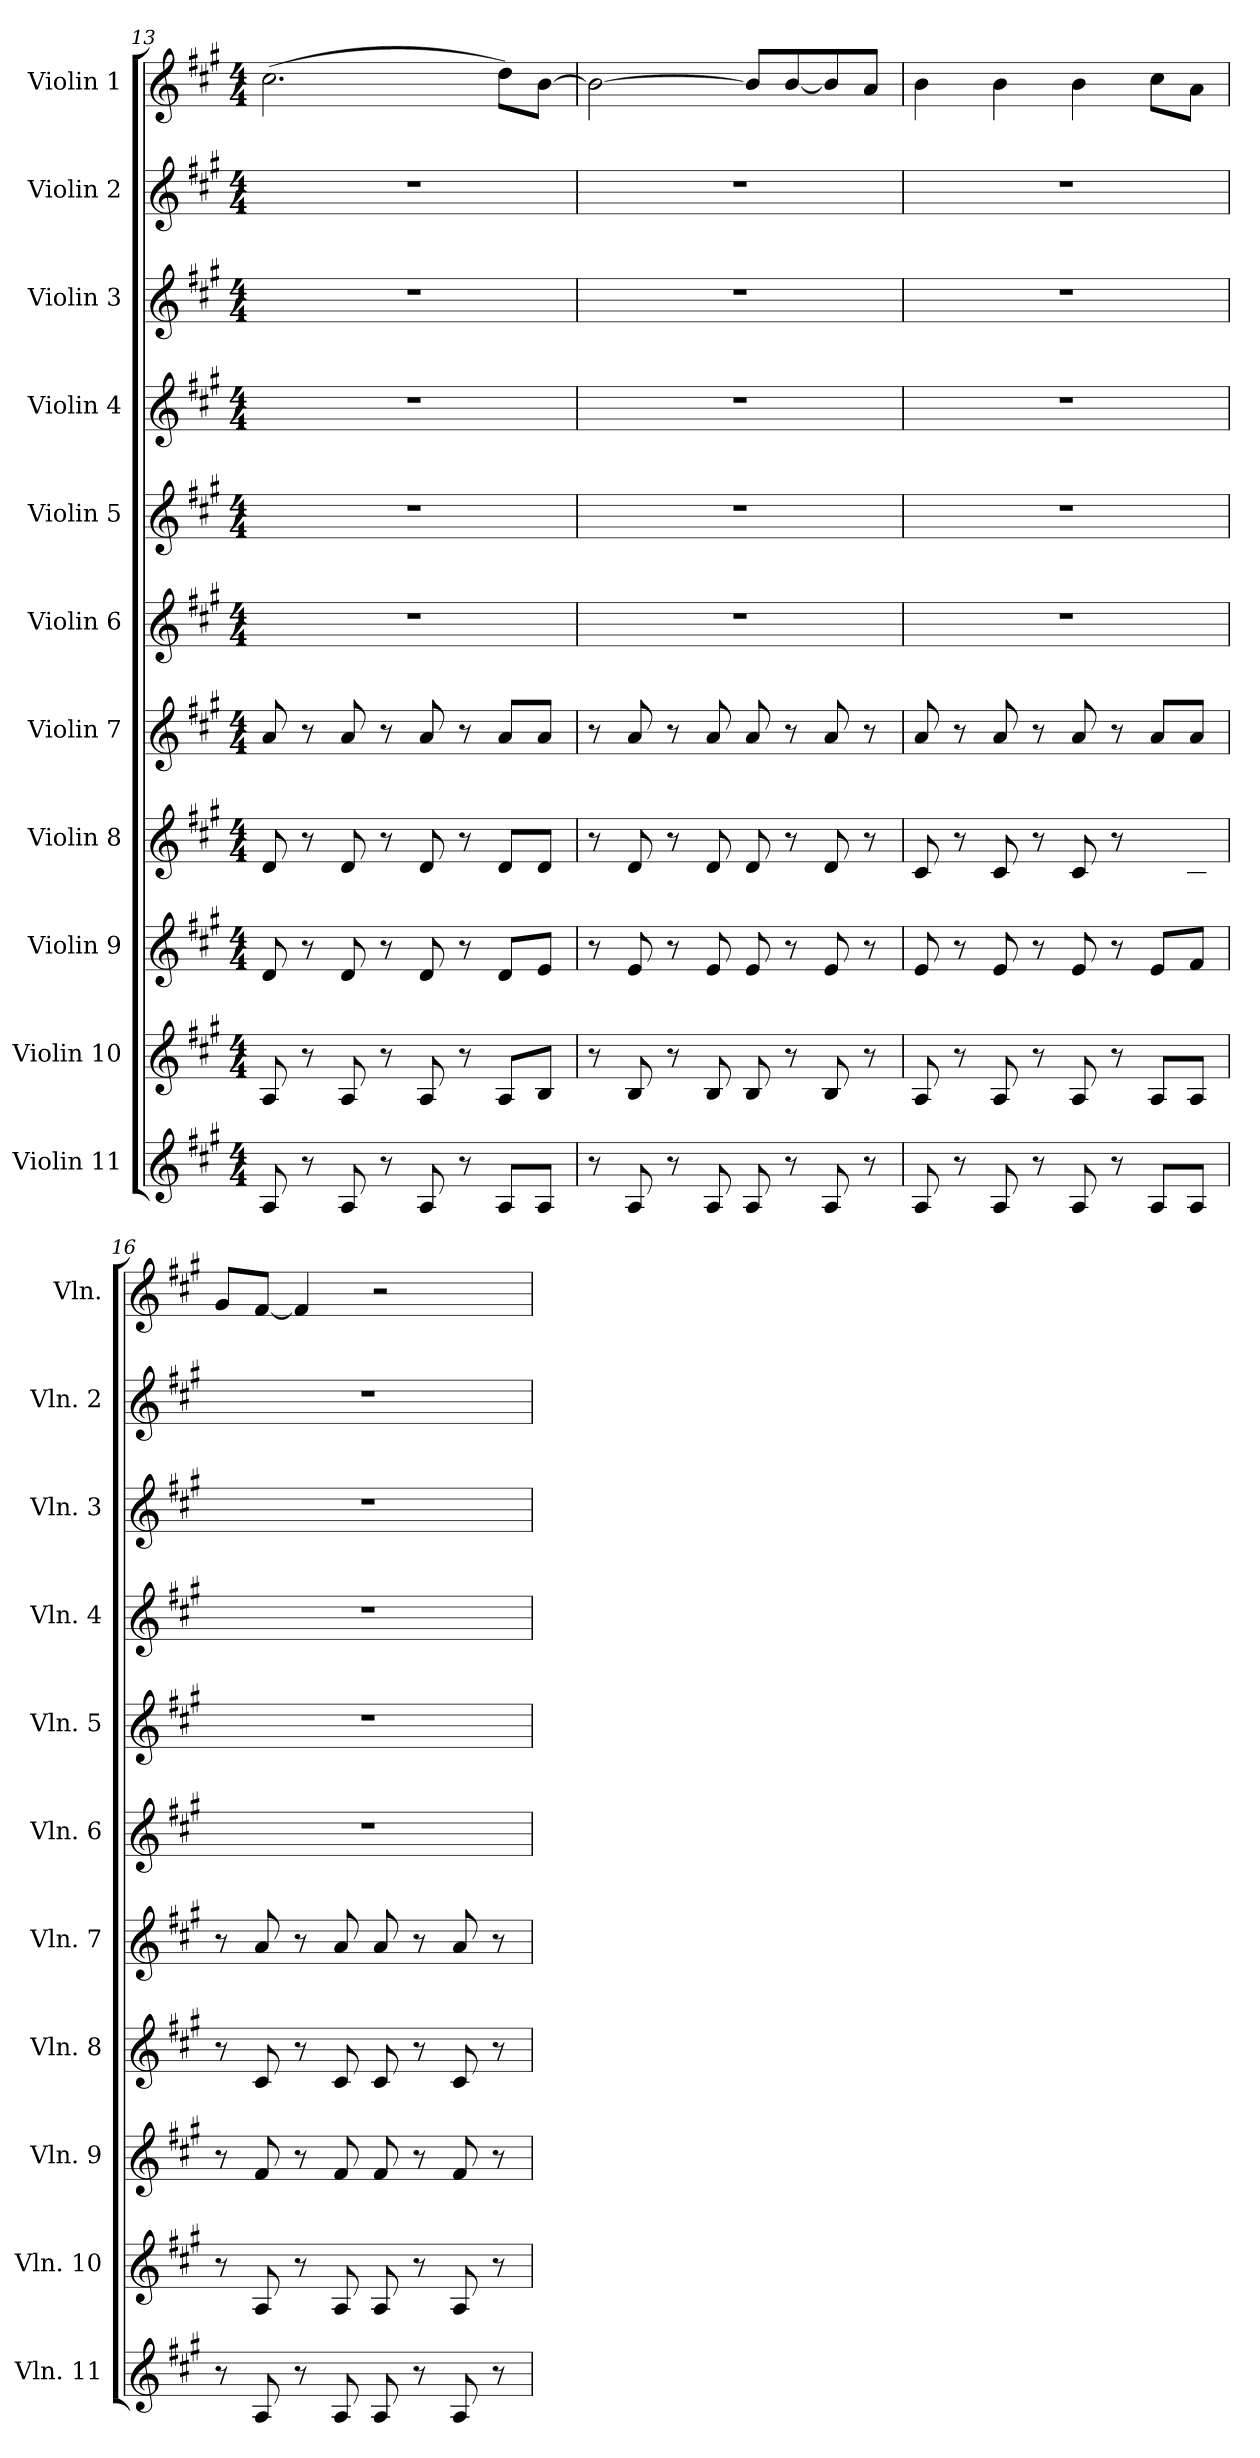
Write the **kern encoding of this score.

**kern	**kern	**kern	**kern	**kern	**kern	**kern	**kern	**kern	**kern	**kern
*part11	*part10	*part9	*part8	*part7	*part6	*part5	*part4	*part3	*part2	*part1
*staff11	*staff10	*staff9	*staff8	*staff7	*staff6	*staff5	*staff4	*staff3	*staff2	*staff1
*I"Violin 11	*I"Violin 10	*I"Violin 9	*I"Violin 8	*I"Violin 7	*I"Violin 6	*I"Violin 5	*I"Violin 4	*I"Violin 3	*I"Violin 2	*I"Violin 1
*I'Vln. 11	*I'Vln. 10	*I'Vln. 9	*I'Vln. 8	*I'Vln. 7	*I'Vln. 6	*I'Vln. 5	*I'Vln. 4	*I'Vln. 3	*I'Vln. 2	*I'Vln.
*clefG2	*clefG2	*clefG2	*clefG2	*clefG2	*clefG2	*clefG2	*clefG2	*clefG2	*clefG2	*clefG2
*k[f#c#g#]	*k[f#c#g#]	*k[f#c#g#]	*k[f#c#g#]	*k[f#c#g#]	*k[f#c#g#]	*k[f#c#g#]	*k[f#c#g#]	*k[f#c#g#]	*k[f#c#g#]	*k[f#c#g#]
*M4/4	*M4/4	*M4/4	*M4/4	*M4/4	*M4/4	*M4/4	*M4/4	*M4/4	*M4/4	*M4/4
=13	=13	=13	=13	=13	=13	=13	=13	=13	=13	=13
8A/	8A/	8d/	8d/	8a/	1r	1r	1r	1r	1r	(>2.cc#\
8r	8r	8r	8r	8r	.	.	.	.	.	.
8A/	8A/	8d/	8d/	8a/	.	.	.	.	.	.
8r	8r	8r	8r	8r	.	.	.	.	.	.
8A/	8A/	8d/	8d/	8a/	.	.	.	.	.	.
8r	8r	8r	8r	8r	.	.	.	.	.	.
8A/L	8A/L	8d/L	8d/L	8a/L	.	.	.	.	.	8dd\L)
8A/J	8B/J	8e/J	8d/J	8a/J	.	.	.	.	.	[8b\J
=14	=14	=14	=14	=14	=14	=14	=14	=14	=14	=14
8r	8r	8r	8r	8r	1r	1r	1r	1r	1r	2b\_
8A/	8B/	8e/	8d/	8a/	.	.	.	.	.	.
8r	8r	8r	8r	8r	.	.	.	.	.	.
8A/	8B/	8e/	8d/	8a/	.	.	.	.	.	.
8A/	8B/	8e/	8d/	8a/	.	.	.	.	.	8b/L]
8r	8r	8r	8r	8r	.	.	.	.	.	[8b/
8A/	8B/	8e/	8d/	8a/	.	.	.	.	.	8b/]
8r	8r	8r	8r	8r	.	.	.	.	.	8a/J
=15	=15	=15	=15	=15	=15	=15	=15	=15	=15	=15
8A/	8A/	8e/	8c#/	8a/	1r	1r	1r	1r	1r	4b\
8r	8r	8r	8r	8r	.	.	.	.	.	.
8A/	8A/	8e/	8c#/	8a/	.	.	.	.	.	4b\
8r	8r	8r	8r	8r	.	.	.	.	.	.
8A/	8A/	8e/	8c#/	8a/	.	.	.	.	.	4b\
8r	8r	8r	8r	8r	.	.	.	.	.	.
8A/L	8A/L	8e/L	8c#/Lyy	8a/L	.	.	.	.	.	8cc#\L
8A/J	8A/J	8f#/J	8c#/J	8a/J	.	.	.	.	.	8a\J
=16	=16	=16	=16	=16	=16	=16	=16	=16	=16	=16
8r	8r	8r	8r	8r	1r	1r	1r	1r	1r	8g#/L
8A/	8A/	8f#/	8c#/	8a/	.	.	.	.	.	[8f#/J
8r	8r	8r	8r	8r	.	.	.	.	.	4f#/]
8A/	8A/	8f#/	8c#/	8a/	.	.	.	.	.	.
8A/	8A/	8f#/	8c#/	8a/	.	.	.	.	.	2r
8r	8r	8r	8r	8r	.	.	.	.	.	.
8A/	8A/	8f#/	8c#/	8a/	.	.	.	.	.	.
8r	8r	8r	8r	8r	.	.	.	.	.	.
=	=	=	=	=	=	=	=	=	=	=
*-	*-	*-	*-	*-	*-	*-	*-	*-	*-	*-
